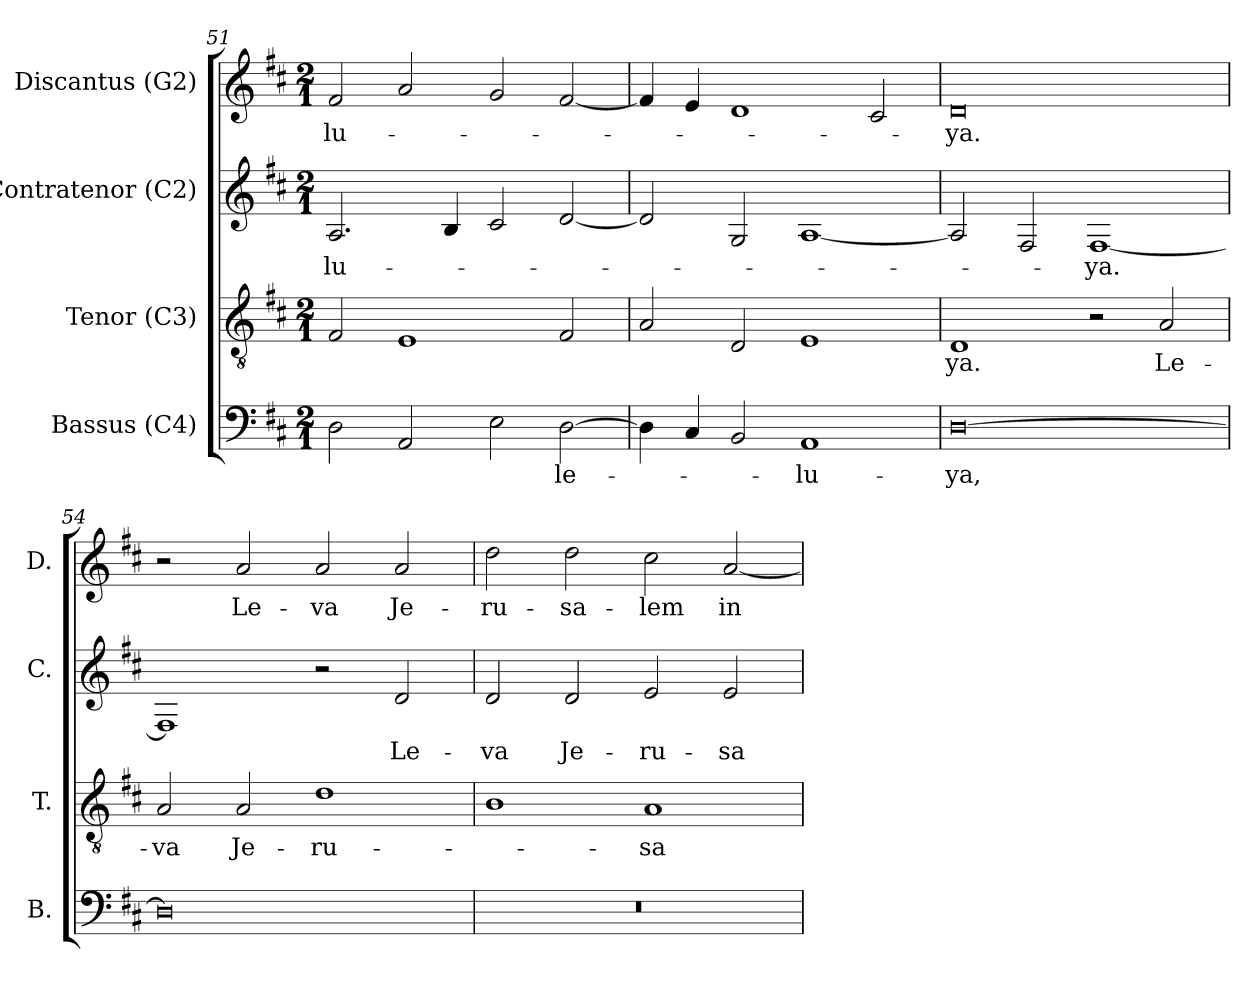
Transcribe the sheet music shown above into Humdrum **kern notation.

**kern	**text	**kern	**text	**kern	**text	**kern	**text
*part4	*part4	*part3	*part3	*part2	*part2	*part1	*part1
*staff4	*staff4	*staff3	*staff3	*staff2	*staff2	*staff1	*staff1
*I"Bassus (C4)	*	*I"Tenor (C3)	*	*I"Contratenor (C2)	*	*I"Discantus (G2)	*
*I'B.	*	*I'T.	*	*I'C.	*	*I'D.	*
*clefF4	*	*clefGv2	*	*clefG2	*	*clefG2	*
*	*	*ITrd7c12	*	*ITrd7c12	*	*	*
*k[f#c#]	*	*k[f#c#]	*	*k[f#c#]	*	*k[f#c#]	*
*D:	*	*D:	*	*D:	*	*D:	*
*M2/1	*	*M2/1	*	*M2/1	*	*M2/1	*
=51	=51	=51	=51	=51	=51	=51	=51
!	!	!	!	!	!LO:LY:b:color=#000000	!	!
!	!	!	!	!	!	!	!LO:LY:b:color=#000000
2Di\	.	2FF#i/	.	2.AAi/	-lu-	2f#i/	-lu-
2AAi/	.	1EEi	.	.	.	2ai/	.
.	.	.	.	4BBi/	.	.	.
2Ei\	.	.	.	2C#i/	.	2gi/	.
!	!LO:LY:b:color=#000000	!	!	!	!	!	!
[2Di\	-le-	2FF#i/	.	[2Di/	.	[2f#i/	.
=52	=52	=52	=52	=52	=52	=52	=52
4Di\]	.	2AAi/	.	2Di/]	.	4f#i/]	.
4C#i/	.	.	.	.	.	4ei/	.
2BBi/	.	2DDi/	.	2GGi/	.	1di	.
!	!LO:LY:b:color=#000000	!	!	!	!	!	!
1AAi	-lu-	1EEi	.	[1AAi	.	.	.
.	.	.	.	.	.	2c#i/	.
!!LO:LB:g=z
=53	=53	=53	=53	=53	=53	=53	=53
!	!LO:LY:b:color=#000000	!	!	!	!	!	!
!	!	!	!LO:LY:b:color=#000000	!	!	!	!
!	!	!	!	!	!	!	!LO:LY:b:color=#000000
[0Di	-ya,	1DDi	-ya.	2AAi/]	.	0di	-ya.
.	.	.	.	2FF#i/	.	.	.
!	!	!	!	!	!LO:LY:b:color=#000000	!	!
.	.	2r	.	[1FF#i	-ya.	.	.
!	!	!	!LO:LY:b:color=#000000	!	!	!	!
.	.	2AAi/	Le-	.	.	.	.
=54	=54	=54	=54	=54	=54	=54	=54
!	!	!	!LO:LY:b:color=#000000	!	!	!	!
0Di]	.	2AAi/	-va	1FF#i]	.	2r	.
!	!	!	!LO:LY:b:color=#000000	!	!	!	!
!	!	!	!	!	!	!	!LO:LY:b:color=#000000
.	.	2AAi/	Je-	.	.	2ai/	Le-
!	!	!	!LO:LY:b:color=#000000	!	!	!	!
!	!	!	!	!	!	!	!LO:LY:b:color=#000000
.	.	1Di	-ru-	2r	.	2ai/	-va
!	!	!	!	!	!LO:LY:b:color=#000000	!	!
!	!	!	!	!	!	!	!LO:LY:b:color=#000000
.	.	.	.	2Di/	Le-	2ai/	Je-
=55	=55	=55	=55	=55	=55	=55	=55
!LO:N:vis=1	!	!	!	!	!	!	!
!	!	!	!	!	!LO:LY:b:color=#000000	!	!
!	!	!	!	!	!	!	!LO:LY:b:color=#000000
0r	.	1BBi	.	2Di/	-va	2ddi\	-ru-
!	!	!	!	!	!LO:LY:b:color=#000000	!	!
!	!	!	!	!	!	!	!LO:LY:b:color=#000000
.	.	.	.	2Di/	Je-	2ddi\	-sa-
!	!	!	!LO:LY:b:color=#000000	!	!	!	!
!	!	!	!	!	!LO:LY:b:color=#000000	!	!
!	!	!	!	!	!	!	!LO:LY:b:color=#000000
.	.	1AAi	-sa-	2Ei/	-ru-	2cc#i\	-lem
!	!	!	!	!	!LO:LY:b:color=#000000	!	!
!	!	!	!	!	!	!	!LO:LY:b:color=#000000
.	.	.	.	2Ei/	-sa-	[2ai/	in
=	=	=	=	=	=	=	=
*-	*-	*-	*-	*-	*-	*-	*-
